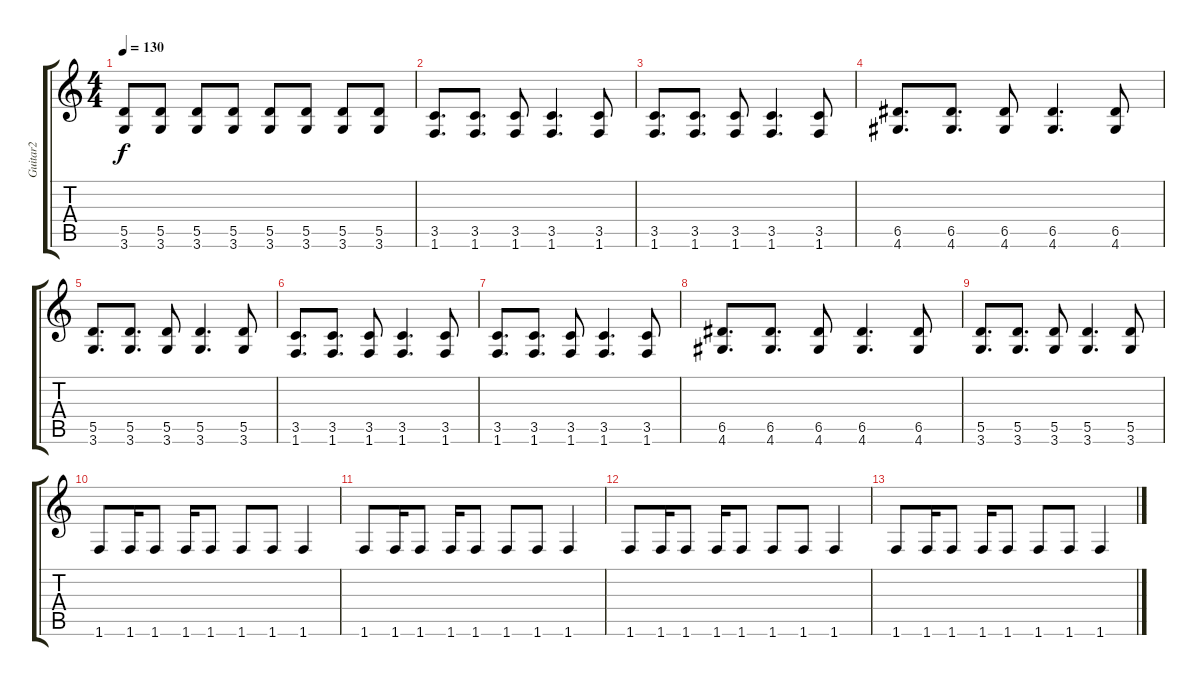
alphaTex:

\track ("Guitar2" "Guitar2") {instrument overdrivenguitar}
\staff {score tabs}
\tuning (E4 B3 G3 D3 A2 E2) {hide}
\ts (4 4)
\tempo 130
\clef g2
\ks c
(5.5 3.6).8{dy f} (5.5 3.6).8 (5.5 3.6).8 (5.5 3.6).8 (5.5 3.6).8 (5.5 3.6).8 (5.5 3.6).8 (5.5 3.6).8 |
(3.5 1.6).8{d} (3.5 1.6).8{d} (3.5 1.6).8 (3.5 1.6).4{d} (3.5 1.6).8 |
(3.5 1.6).8{d} (3.5 1.6).8{d} (3.5 1.6).8 (3.5 1.6).4{d} (3.5 1.6).8 |
(6.5 4.6).8{d} (6.5 4.6).8{d} (6.5 4.6).8 (6.5 4.6).4{d} (6.5 4.6).8 |
(5.5 3.6).8{d} (5.5 3.6).8{d} (5.5 3.6).8 (5.5 3.6).4{d} (5.5 3.6).8 |
(3.5 1.6).8{d} (3.5 1.6).8{d} (3.5 1.6).8 (3.5 1.6).4{d} (3.5 1.6).8 |
(3.5 1.6).8{d} (3.5 1.6).8{d} (3.5 1.6).8 (3.5 1.6).4{d} (3.5 1.6).8 |
(6.5 4.6).8{d} (6.5 4.6).8{d} (6.5 4.6).8 (6.5 4.6).4{d} (6.5 4.6).8 |
(5.5 3.6).8{d} (5.5 3.6).8{d} (5.5 3.6).8 (5.5 3.6).4{d} (5.5 3.6).8 |
1.6.8 1.6.16 1.6.8 1.6.16 1.6.8 1.6.8 1.6.8 1.6.4 |
1.6.8 1.6.16 1.6.8 1.6.16 1.6.8 1.6.8 1.6.8 1.6.4 |
1.6.8 1.6.16 1.6.8 1.6.16 1.6.8 1.6.8 1.6.8 1.6.4 |
1.6.8 1.6.16 1.6.8 1.6.16 1.6.8 1.6.8 1.6.8 1.6.4
